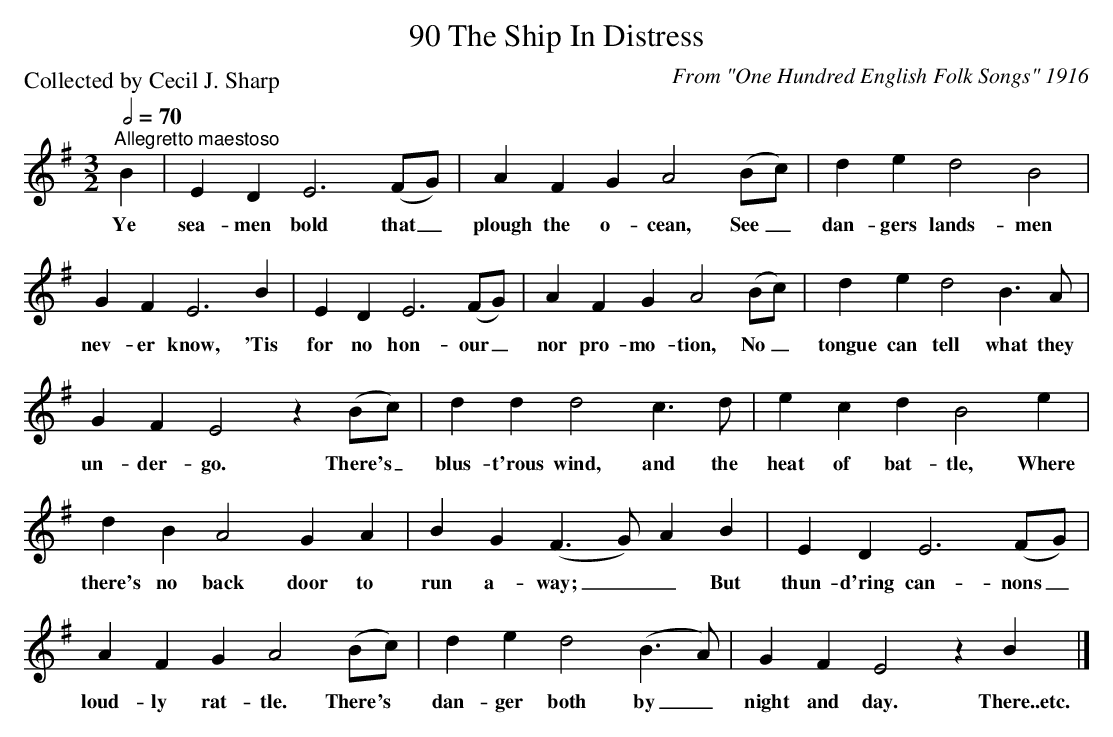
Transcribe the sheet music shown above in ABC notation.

X:1
T:90 The Ship In Distress
C:From "One Hundred English Folk Songs" 1916
P:Collected by Cecil J. Sharp
Q:1/2=70
L:1/4
M:3/2
K:Eaeo
"^Allegretto maestoso" B | E D E3 (F/G/) | A F G A2 (B/c/) | d e d2 B2 |$ G F E3 B |
w: Ye|sea- men bold that _|plough the o- cean, See _|dan- gers lands- men|nev- er know, 'Tis|
E D E3 (F/G/) | A F G A2 (B/c/) | d e d2 B3/2 A/ |$ G F E2 z (B/c/) | d d d2 c3/2 d/ |
w: for no hon- our _|nor pro- mo- tion, No _|tongue can tell what they|un- der- go. There's _|blus- t'rous wind, and the|
e c d B2 e |$ d B A2 G A | B G (F3/2 G/) A B | E D E3 (F/G/) |$ A F G A2 (B/c/) |
w: heat of bat- tle, Where|there's no back door to|run a- way; _ _ But|thun- d'ring can- nons _|loud- ly rat- tle. There's *|
d e d2 (B3/2 A/) | G F E2 z B |]
w: dan- ger both by _|night and day. There..etc.|
